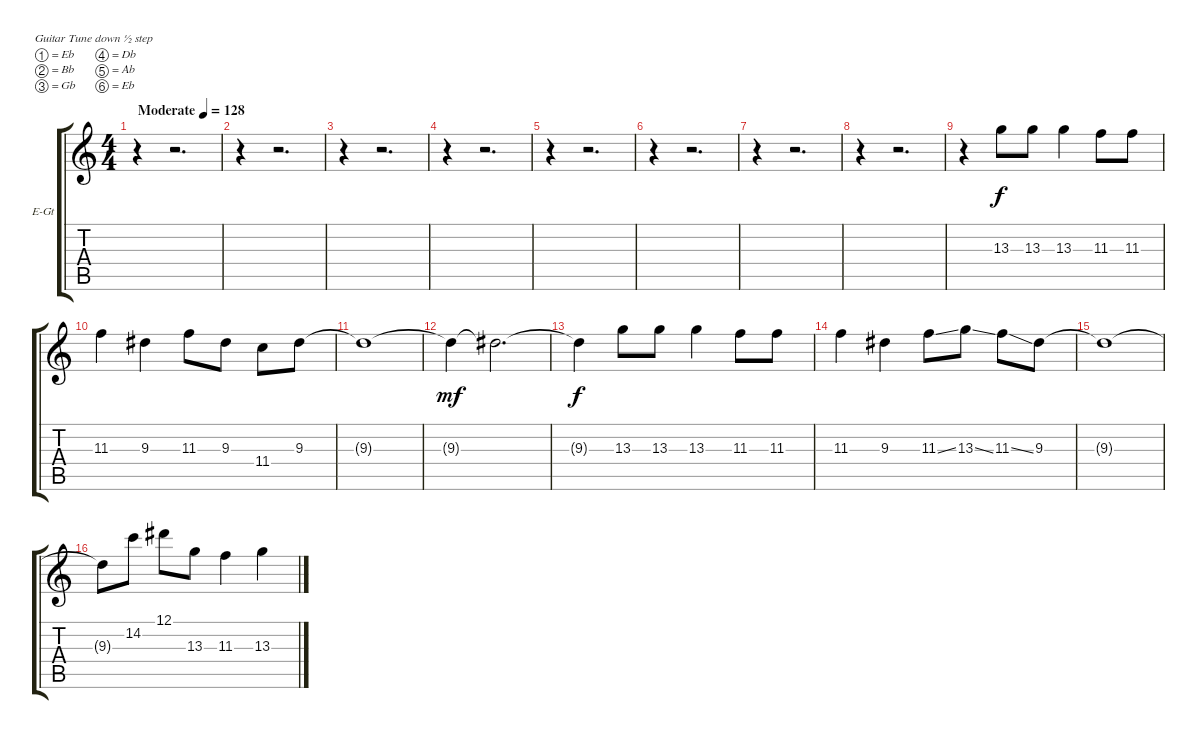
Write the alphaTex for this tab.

\bracketExtendMode groupsimilarinstruments
\firstSystemTrackNameOrientation horizontal
\otherSystemsTrackNameOrientation horizontal
\track ("Òô¹ì 3" "E-Gt") {instrument electricguitarclean}
\staff {score tabs}
\tuning (Eb4 Bb3 Gb3 Db3 Ab2 Eb2)
\ts (4 4)
\beaming (8 2 2 2 2)
\tempo (128 "Moderate")
\clef g2
\ks c
r.4{dy f instrument electricguitarclean} r.2{d} |
r.4 r.2{d} |
r.4 r.2{d} |
r.4 r.2{d} |
r.4 r.2{d} |
r.4 r.2{d} |
r.4 r.2{d} |
r.4 r.2{d} |
r.4 13.3.8 13.3.8 13.3.4 11.3.8 11.3.8 |
11.3.4 9.3.4 11.3.8 9.3.8 11.4.8 9.3.8 |
9.3{t}.1 |
9.3{t}.4{dy mf} 9.3{t}.2{d} |
9.3{t}.4{dy f} 13.3.8 13.3.8 13.3.4 11.3.8 11.3.8 |
11.3.4 9.3.4 11.3{ss}.8 13.3{ss}.8 11.3{ss}.8 9.3.8 |
9.3{t}.1 |
9.3{t}.8 14.2.8 12.1.8 13.3.8 11.3.4 13.3.4
